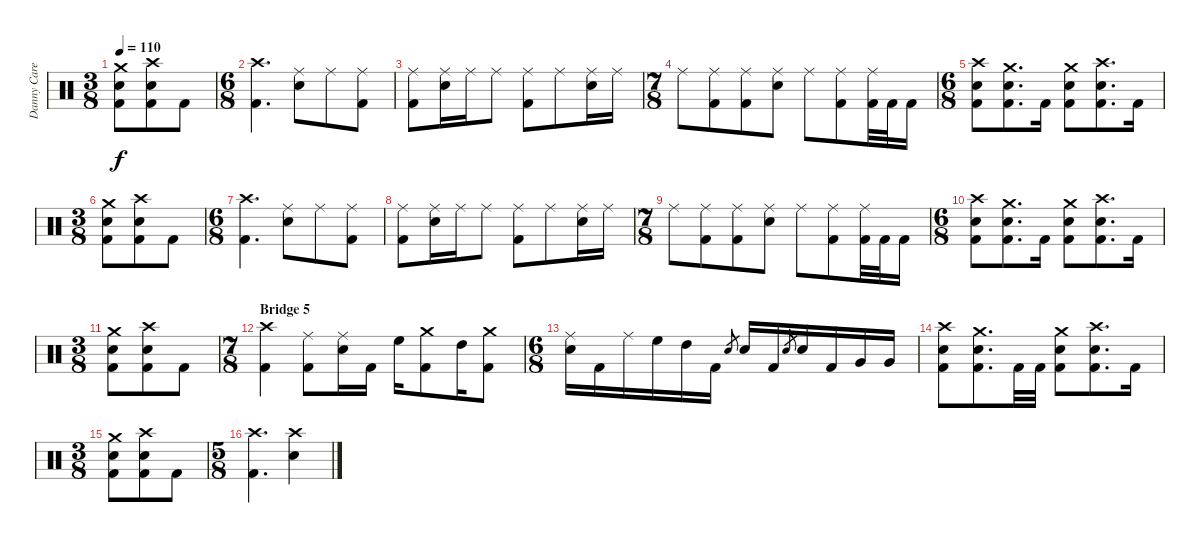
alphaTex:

\track ("Danny Carey" "Danny Care") {instrument percussion}
\staff {score}
\articulation defaults
\ts (3 8)
\tempo 110
\clef neutral
\ks c
("Crash medium (hit)" "Electric Snare (hit)" "Kick (hit) 2").8{dy f} ("Crash high (hit)" "Electric Snare (hit)" "Kick (hit) 2").8 "Kick (hit) 2".8 |
\ts (6 8)
("Crash high (hit)" "Kick (hit) 2").4{d} ("Ride (middle)" "Electric Snare (hit)").8 "Ride (middle)".8 ("Ride (middle)" "Kick (hit) 2").8 |
("Ride (middle)" "Kick (hit) 2").8 ("Ride (middle)" "Electric Snare (hit)").16 "Ride (middle)".16 "Ride (middle)".8 ("Ride (middle)" "Kick (hit) 2").8 "Ride (middle)".8 ("Ride (middle)" "Electric Snare (hit)").16 "Ride (middle)".16 |
\ts (7 8)
"Ride (middle)".8 ("Ride (middle)" "Kick (hit) 2").8 ("Ride (middle)" "Kick (hit) 2").8 ("Ride (middle)" "Electric Snare (hit)").8 "Ride (middle)".8 ("Ride (middle)" "Kick (hit) 2").8 ("Ride (middle)" "Kick (hit) 2").32 "Kick (hit) 2".32 "Kick (hit) 2".16 |
\ts (6 8)
("Crash high (hit)" "Electric Snare (hit)" "Kick (hit) 2").8 ("Crash medium (hit)" "Electric Snare (hit)" "Kick (hit) 2").8{d} "Kick (hit) 2".16 ("Crash medium (hit)" "Electric Snare (hit)" "Kick (hit) 2").8 ("Crash high (hit)" "Electric Snare (hit)" "Kick (hit) 2").8{d} "Kick (hit) 2".16 |
\ts (3 8)
("Crash medium (hit)" "Electric Snare (hit)" "Kick (hit) 2").8 ("Crash high (hit)" "Electric Snare (hit)" "Kick (hit) 2").8 "Kick (hit) 2".8 |
\ts (6 8)
("Crash high (hit)" "Kick (hit) 2").4{d} ("Ride (middle)" "Electric Snare (hit)").8 "Ride (middle)".8 ("Ride (middle)" "Kick (hit) 2").8 |
("Ride (middle)" "Kick (hit) 2").8 ("Ride (middle)" "Electric Snare (hit)").16 "Ride (middle)".16 "Ride (middle)".8 ("Ride (middle)" "Kick (hit) 2").8 "Ride (middle)".8 ("Ride (middle)" "Electric Snare (hit)").16 "Ride (middle)".16 |
\ts (7 8)
"Ride (middle)".8 ("Ride (middle)" "Kick (hit) 2").8 ("Ride (middle)" "Kick (hit) 2").8 ("Ride (middle)" "Electric Snare (hit)").8 "Ride (middle)".8 ("Ride (middle)" "Kick (hit) 2").8 ("Ride (middle)" "Kick (hit) 2").32 "Kick (hit) 2".32 "Kick (hit) 2".16 |
\ts (6 8)
("Crash high (hit)" "Electric Snare (hit)" "Kick (hit) 2").8 ("Crash medium (hit)" "Electric Snare (hit)" "Kick (hit) 2").8{d} "Kick (hit) 2".16 ("Crash medium (hit)" "Electric Snare (hit)" "Kick (hit) 2").8 ("Crash high (hit)" "Electric Snare (hit)" "Kick (hit) 2").8{d} "Kick (hit) 2".16 |
\ts (3 8)
("Crash medium (hit)" "Electric Snare (hit)" "Kick (hit) 2").8 ("Crash high (hit)" "Electric Snare (hit)" "Kick (hit) 2").8 "Kick (hit) 2".8 |
\ts (7 8)
\section ("" "Bridge 5")
("Crash high (hit)" "Kick (hit) 2").4 ("Ride (middle)" "Kick (hit) 2").8 ("Ride (middle)" "Electric Snare (hit)").16 "Kick (hit) 2".16 "High Floor Tom (hit)".16 ("Crash medium (hit)" "Kick (hit) 2").8 "High Tom (hit)".16 ("Crash medium (hit)" "Kick (hit) 2").8 |
\ts (6 8)
("Ride (middle)" "Electric Snare (hit)").16 "Kick (hit) 2".16 "Ride (middle)".16 "High Floor Tom (hit)".16 "High Tom (hit)".16 "Kick (hit) 2".16 "Electric Snare (hit)".8{gr} "Electric Snare (hit)".16 "Kick (hit) 2".16 "Electric Snare (hit)".8{gr} "Electric Snare (hit)".16 "Kick (hit) 2".16 "Very Low Tom (hit)".16 "Very Low Tom (hit)".16 |
("Crash high (hit)" "Electric Snare (hit)" "Kick (hit) 2").8 ("Crash medium (hit)" "Electric Snare (hit)" "Kick (hit) 2").8{d} "Kick (hit) 2".32 "Kick (hit) 2".32 ("Crash medium (hit)" "Electric Snare (hit)" "Kick (hit) 2").8 ("Crash high (hit)" "Electric Snare (hit)" "Kick (hit) 2").8{d} "Kick (hit) 2".16 |
\ts (3 8)
("Crash medium (hit)" "Electric Snare (hit)" "Kick (hit) 2").8 ("Crash high (hit)" "Electric Snare (hit)" "Kick (hit) 2").8 "Kick (hit) 2".8 |
\ts (5 8)
("Crash high (hit)" "Kick (hit) 2").4{d} ("Crash high (hit)" "Electric Snare (hit)").4
